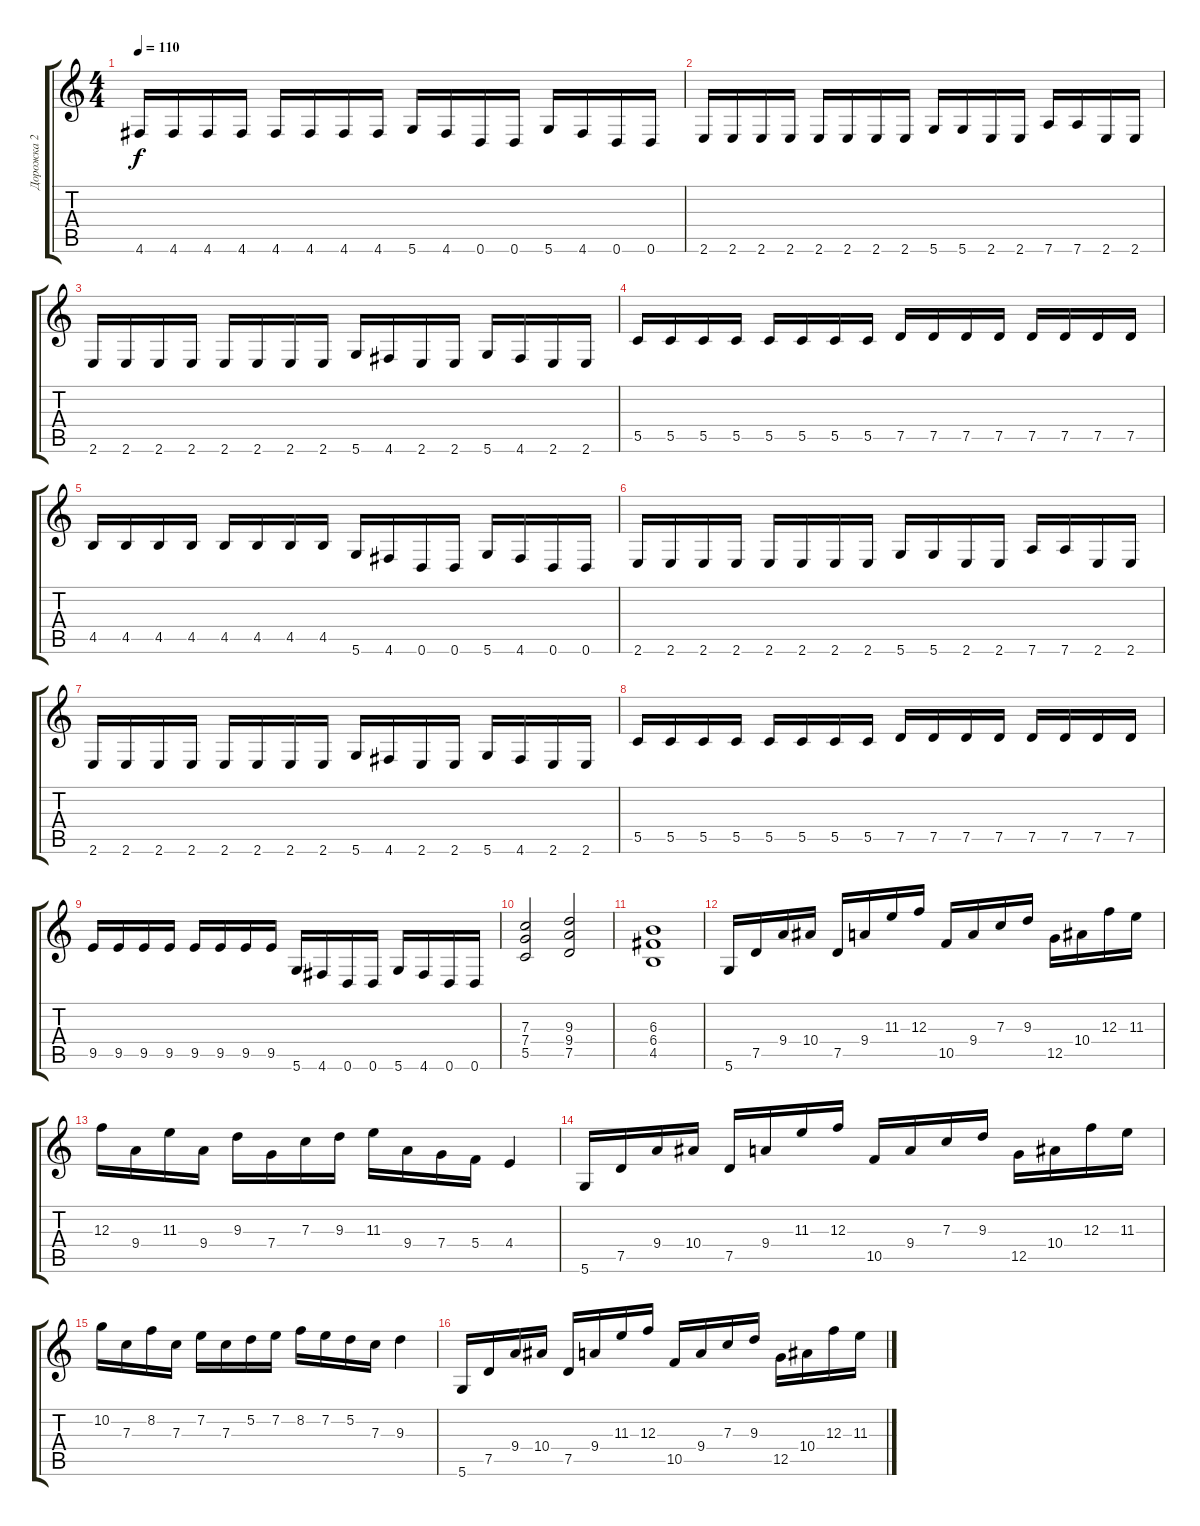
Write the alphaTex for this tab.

\track ("Дорожка 2" "Дорожка 2") {instrument distortionguitar}
\staff {score tabs}
\tuning (D4 A3 F3 C3 G2 D2) {hide}
\ts (4 4)
\tempo 110
\clef g2
\ks c
4.6.16{dy f} 4.6.16 4.6.16 4.6.16 4.6.16 4.6.16 4.6.16 4.6.16 5.6.16 4.6.16 0.6.16 0.6.16 5.6.16 4.6.16 0.6.16 0.6.16 |
2.6.16 2.6.16 2.6.16 2.6.16 2.6.16 2.6.16 2.6.16 2.6.16 5.6.16 5.6.16 2.6.16 2.6.16 7.6.16 7.6.16 2.6.16 2.6.16 |
2.6.16 2.6.16 2.6.16 2.6.16 2.6.16 2.6.16 2.6.16 2.6.16 5.6.16 4.6.16 2.6.16 2.6.16 5.6.16 4.6.16 2.6.16 2.6.16 |
5.5.16 5.5.16 5.5.16 5.5.16 5.5.16 5.5.16 5.5.16 5.5.16 7.5.16 7.5.16 7.5.16 7.5.16 7.5.16 7.5.16 7.5.16 7.5.16 |
4.5.16 4.5.16 4.5.16 4.5.16 4.5.16 4.5.16 4.5.16 4.5.16 5.6.16 4.6.16 0.6.16 0.6.16 5.6.16 4.6.16 0.6.16 0.6.16 |
2.6.16 2.6.16 2.6.16 2.6.16 2.6.16 2.6.16 2.6.16 2.6.16 5.6.16 5.6.16 2.6.16 2.6.16 7.6.16 7.6.16 2.6.16 2.6.16 |
2.6.16 2.6.16 2.6.16 2.6.16 2.6.16 2.6.16 2.6.16 2.6.16 5.6.16 4.6.16 2.6.16 2.6.16 5.6.16 4.6.16 2.6.16 2.6.16 |
5.5.16 5.5.16 5.5.16 5.5.16 5.5.16 5.5.16 5.5.16 5.5.16 7.5.16 7.5.16 7.5.16 7.5.16 7.5.16 7.5.16 7.5.16 7.5.16 |
9.5.16 9.5.16 9.5.16 9.5.16 9.5.16 9.5.16 9.5.16 9.5.16 5.6.16 4.6.16 0.6.16 0.6.16 5.6.16 4.6.16 0.6.16 0.6.16 |
(7.3 7.4 5.5).2 (9.3 9.4 7.5).2 |
(6.3 6.4 4.5).1 |
5.6.16 7.5.16 9.4.16 10.4.16 7.5.16 9.4.16 11.3.16 12.3.16 10.5.16 9.4.16 7.3.16 9.3.16 12.5.16 10.4.16 12.3.16 11.3.16 |
12.3.16 9.4.16 11.3.16 9.4.16 9.3.16 7.4.16 7.3.16 9.3.16 11.3.16 9.4.16 7.4.16 5.4.16 4.4.4 |
5.6.16 7.5.16 9.4.16 10.4.16 7.5.16 9.4.16 11.3.16 12.3.16 10.5.16 9.4.16 7.3.16 9.3.16 12.5.16 10.4.16 12.3.16 11.3.16 |
10.2.16 7.3.16 8.2.16 7.3.16 7.2.16 7.3.16 5.2.16 7.2.16 8.2.16 7.2.16 5.2.16 7.3.16 9.3.4 |
5.6.16 7.5.16 9.4.16 10.4.16 7.5.16 9.4.16 11.3.16 12.3.16 10.5.16 9.4.16 7.3.16 9.3.16 12.5.16 10.4.16 12.3.16 11.3.16
